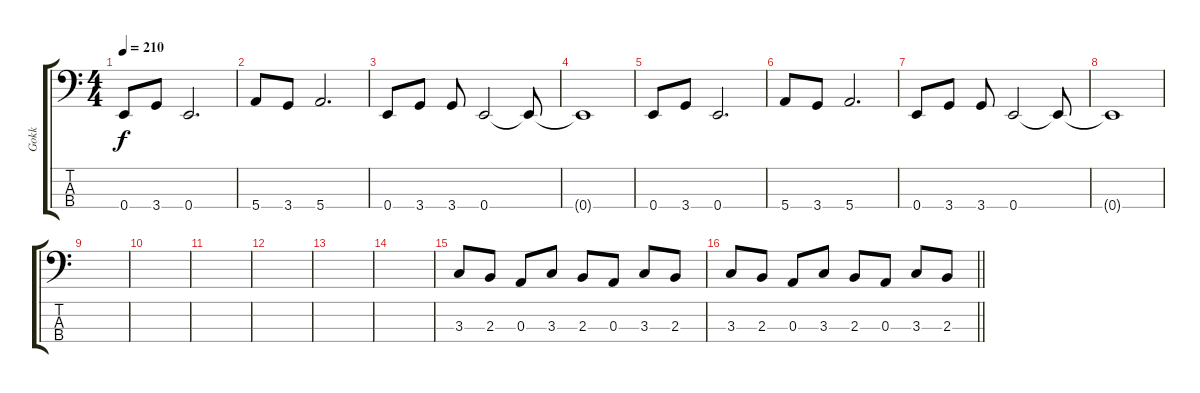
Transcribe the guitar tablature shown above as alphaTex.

\track ("Gokk" "Gokk") {instrument acousticguitarsteel}
\staff {score tabs}
\tuning (G2 D2 A1 E1) {hide}
\ts (4 4)
\tempo 210
\clef f4
\ks c
0.4.8{dy f} 3.4.8 0.4.2{d} |
5.4.8 3.4.8 5.4.2{d} |
0.4.8 3.4.8 3.4.8 0.4.2 0.4{t}.8 |
0.4{t}.1 |
0.4.8 3.4.8 0.4.2{d} |
5.4.8 3.4.8 5.4.2{d} |
0.4.8 3.4.8 3.4.8 0.4.2 0.4{t}.8 |
0.4{t}.1 |
|
|
|
|
|
|
3.3.8 2.3.8 0.3.8 3.3.8 2.3.8 0.3.8 3.3.8 2.3.8 |
\barLineRight lightlight
3.3.8 2.3.8 0.3.8 3.3.8 2.3.8 0.3.8 3.3.8 2.3.8
